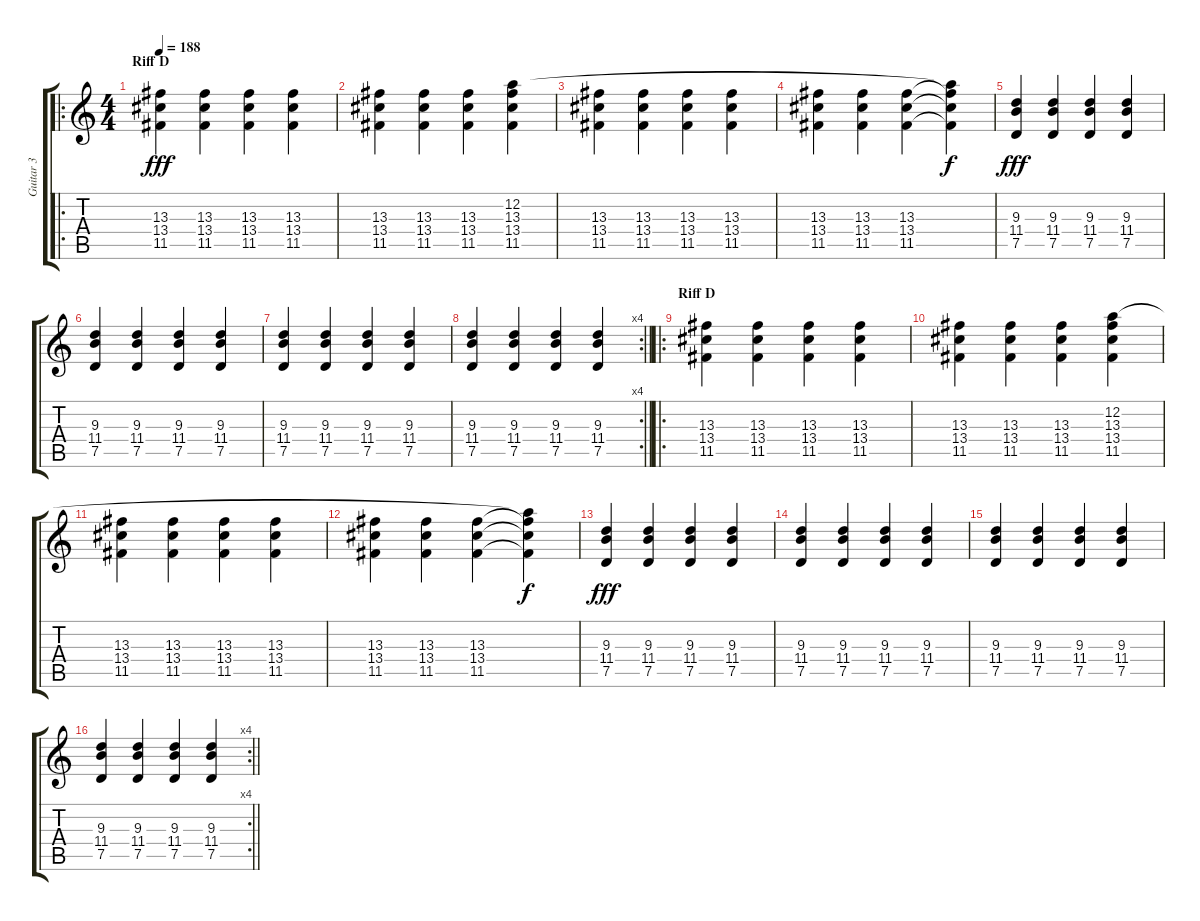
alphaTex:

\track ("Guitar 3" "Guitar 3") {instrument overdrivenguitar}
\staff {score tabs}
\tuning (D4 A3 F3 C3 G2 D2) {hide}
\ro
\ts (4 4)
\section ("" "Riff D")
\tempo 188
\clef g2
\ks c
(13.3 13.4 11.5).4{dy fff volume 10} (13.3 13.4 11.5).4 (13.3 13.4 11.5).4 (13.3 13.4 11.5).4 |
(13.3 13.4 11.5).4 (13.3 13.4 11.5).4 (13.3 13.4 11.5).4 (12.2 13.3 13.4 11.5).4 |
(13.3 13.4 11.5).4 (13.3 13.4 11.5).4 (13.3 13.4 11.5).4 (13.3 13.4 11.5).4 |
(13.3 13.4 11.5).4 (13.3 13.4 11.5).4 (13.3 13.4 11.5).4 (12.2{t} 13.3{t} 13.4{t} 11.5{t}).4{dy f} |
(9.3 11.4 7.5).4{dy fff} (9.3 11.4 7.5).4 (9.3 11.4 7.5).4 (9.3 11.4 7.5).4 |
(9.3 11.4 7.5).4 (9.3 11.4 7.5).4 (9.3 11.4 7.5).4 (9.3 11.4 7.5).4 |
(9.3 11.4 7.5).4 (9.3 11.4 7.5).4 (9.3 11.4 7.5).4 (9.3 11.4 7.5).4 |
\rc 4
\barLineRight lightlight
(9.3 11.4 7.5).4 (9.3 11.4 7.5).4 (9.3 11.4 7.5).4 (9.3 11.4 7.5).4 |
\ro
\section ("" "Riff D")
(13.3 13.4 11.5).4{volume 12} (13.3 13.4 11.5).4 (13.3 13.4 11.5).4 (13.3 13.4 11.5).4 |
(13.3 13.4 11.5).4 (13.3 13.4 11.5).4 (13.3 13.4 11.5).4 (12.2 13.3 13.4 11.5).4 |
(13.3 13.4 11.5).4 (13.3 13.4 11.5).4 (13.3 13.4 11.5).4 (13.3 13.4 11.5).4 |
(13.3 13.4 11.5).4 (13.3 13.4 11.5).4 (13.3 13.4 11.5).4 (12.2{t} 13.3{t} 13.4{t} 11.5{t}).4{dy f} |
(9.3 11.4 7.5).4{dy fff} (9.3 11.4 7.5).4 (9.3 11.4 7.5).4 (9.3 11.4 7.5).4 |
(9.3 11.4 7.5).4 (9.3 11.4 7.5).4 (9.3 11.4 7.5).4 (9.3 11.4 7.5).4 |
(9.3 11.4 7.5).4 (9.3 11.4 7.5).4 (9.3 11.4 7.5).4 (9.3 11.4 7.5).4 |
\rc 4
\barLineRight lightlight
(9.3 11.4 7.5).4 (9.3 11.4 7.5).4 (9.3 11.4 7.5).4 (9.3 11.4 7.5).4
